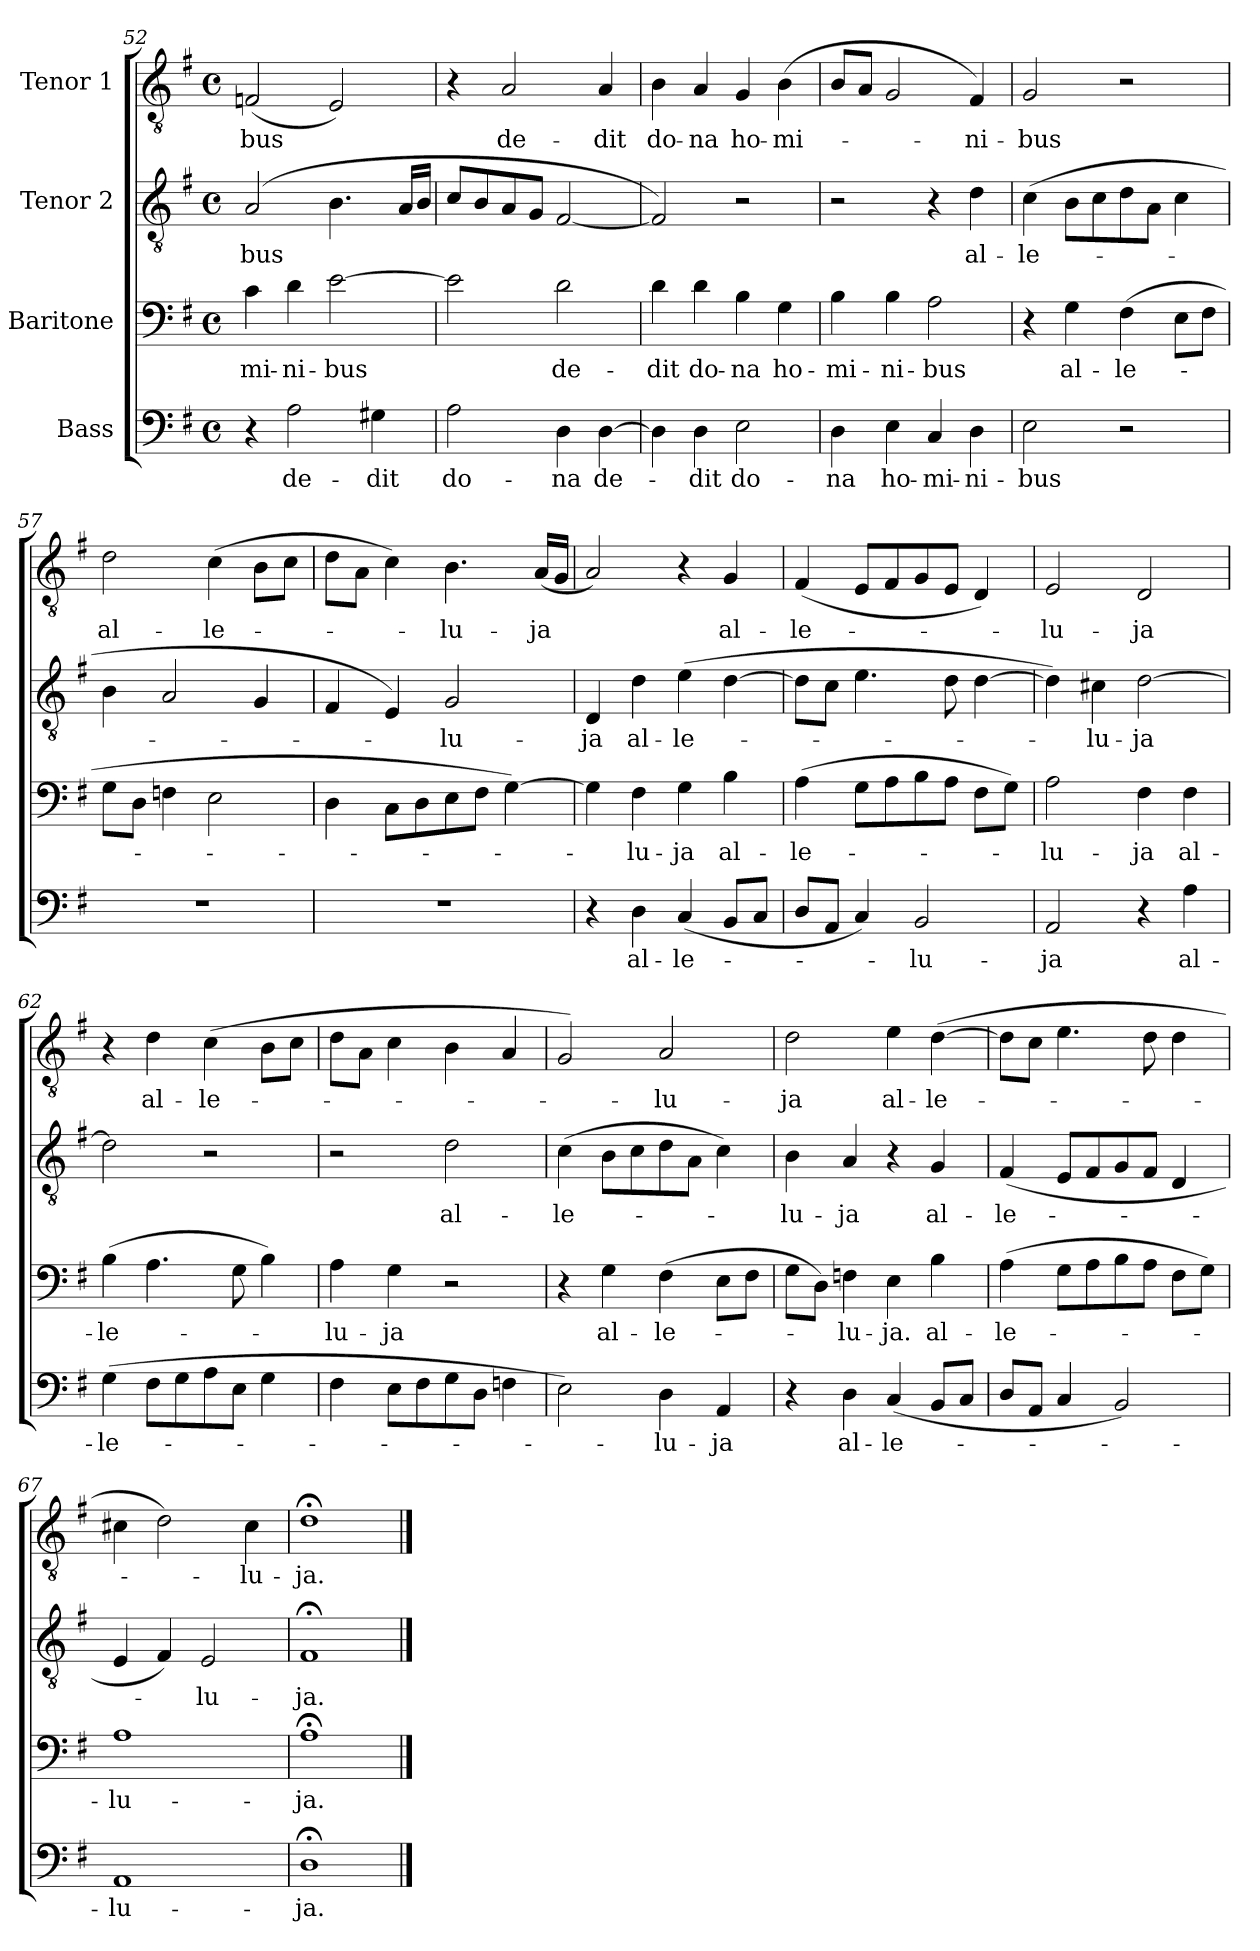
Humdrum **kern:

**kern	**text	**kern	**text	**kern	**text	**kern	**text
*part4	*part4	*part3	*part3	*part2	*part2	*part1	*part1
*staff4	*staff4	*staff3	*staff3	*staff2	*staff2	*staff1	*staff1
*I"Bass	*	*I"Baritone	*	*I"Tenor 2	*	*I"Tenor 1	*
*clefF4	*	*clefF4	*	*clefGv2	*	*clefGv2	*
*k[f#]	*	*k[f#]	*	*k[f#]	*	*k[f#]	*
*G:	*	*G:	*	*G:	*	*G:	*
*M4/4	*	*M4/4	*	*M4/4	*	*M4/4	*
*met(c)	*	*met(c)	*	*met(c)	*	*met(c)	*
=52	=52	=52	=52	=52	=52	=52	=52
4r	.	4c\	-mi-	(2A/	-bus	(2Fn/	-bus
2A\	de-	4d\	-ni-	.	.	.	.
.	.	[2e\	-bus	4.B\	.	2E/)	.
4G#X\	-dit	.	.	.	.	.	.
.	.	.	.	16A/LL	.	.	.
.	.	.	.	16B/JJ	.	.	.
!!LO:LB:g=z
=53	=53	=53	=53	=53	=53	=53	=53
2A\	do-	2e\]	.	8c/L	.	4r	.
.	.	.	.	8B/	.	.	.
.	.	.	.	8A/	.	2A/	de-
.	.	.	.	8G/J	.	.	.
4D\	-na	2d\	de-	[2F#/	.	.	.
[4D\	de-	.	.	.	.	4A/	-dit
=54	=54	=54	=54	=54	=54	=54	=54
4D\]	.	4d\	-dit	2F#/])	.	4B\	do-
4D\	-dit	4d\	do-	.	.	4A/	-na
2E\	do-	4B\	-na	2r	.	4G/	ho-
.	.	4G\	ho-	.	.	(4B\	-mi-
=55	=55	=55	=55	=55	=55	=55	=55
4D\	-na	4B\	-mi-	2r	.	8B/L	.
.	.	.	.	.	.	8A/J	.
4E\	ho-	4B\	-ni-	.	.	2G/	.
4C/	-mi-	2A\	-bus	4r	.	.	.
4D\	-ni-	.	.	4d\	al-	4F#/)	-ni-
=56	=56	=56	=56	=56	=56	=56	=56
2E\	-bus	4r	.	(4c\	-le-	2G/	-bus
.	.	4G\	al-	8B\L	.	.	.
.	.	.	.	8c\	.	.	.
2r	.	(4F#\	-le-	8d\	.	2r	.
.	.	.	.	8A\J	.	.	.
.	.	8E\L	.	4c\	.	.	.
.	.	8F#\J	.	.	.	.	.
!!LO:PB:g=z
=57	=57	=57	=57	=57	=57	=57	=57
1r	.	8G\L	.	4B\	.	2d\	al-
.	.	8D\J	.	.	.	.	.
.	.	4Fn\	.	2A/	.	.	.
.	.	2E\	.	.	.	(4c\	-le-
.	.	.	.	4G/	.	8B\L	.
.	.	.	.	.	.	8c\J	.
=58	=58	=58	=58	=58	=58	=58	=58
1r	.	4D\	.	4F#/	.	8d\L	.
.	.	.	.	.	.	8A\J	.
.	.	8C\L	.	4E/)	.	4c\)	.
.	.	8D\	.	.	.	.	.
.	.	8E\	.	2G/	-lu-	4.B\	-lu-
.	.	8F#\J	.	.	.	.	.
.	.	[4G\)	.	.	.	.	.
.	.	.	.	.	.	(16A/LL	-ja
.	.	.	.	.	.	16G/JJ	.
=59	=59	=59	=59	=59	=59	=59	=59
4r	.	4G\]	.	4D/	-ja	2A/)	.
4D\	al-	4F#\	-lu-	4d\	al-	.	.
(4C/	-le-	4G\	-ja	(4e\	-le-	4r	.
8BB/L	.	4B\	al-	[4d\	.	4G/	al-
8C/J	.	.	.	.	.	.	.
=60	=60	=60	=60	=60	=60	=60	=60
8D/L	.	(4A\	-le-	8d\L]	.	(4F#/	-le-
8AA/J	.	.	.	8c\J	.	.	.
4C/)	.	8G\L	.	4.e\	.	8E/L	.
.	.	8A\	.	.	.	8F#/	.
2BB/	-lu-	8B\	.	.	.	8G/	.
.	.	8A\J	.	8d\	.	8E/J	.
.	.	8F#\L	.	[4d\	.	4D/)	.
.	.	8G\J)	.	.	.	.	.
!!LO:LB:g=z
=61	=61	=61	=61	=61	=61	=61	=61
2AA/	-ja	2A\	-lu-	4d\])	.	2E/	-lu-
.	.	.	.	4c#X\	-lu-	.	.
4r	.	4F#\	-ja	[2d\	-ja	2D/	-ja
4A\	al-	4F#\	al-	.	.	.	.
=62	=62	=62	=62	=62	=62	=62	=62
(4G\	-le-	(4B\	-le-	2d\]	.	4r	.
8F#\L	.	4.A\	.	.	.	4d\	al-
8G\	.	.	.	.	.	.	.
8A\	.	.	.	2r	.	(4c\	-le-
8E\J	.	8G\	.	.	.	.	.
4G\	.	4B\)	.	.	.	8B\L	.
.	.	.	.	.	.	8c\J	.
=63	=63	=63	=63	=63	=63	=63	=63
4F#\	.	4A\	-lu-	2r	.	8d\L	.
.	.	.	.	.	.	8A\J	.
8E\L	.	4G\	-ja	.	.	4c\	.
8F#\	.	.	.	.	.	.	.
8G\	.	2r	.	2d\	al-	4B\	.
8D\J	.	.	.	.	.	.	.
4Fn\	.	.	.	.	.	4A/	.
=64	=64	=64	=64	=64	=64	=64	=64
2E\)	.	4r	.	(4c\	-le-	2G/)	.
.	.	4G\	al-	8B\L	.	.	.
.	.	.	.	8c\	.	.	.
4D\	-lu-	(4F#\	-le-	8d\	.	2A/	-lu-
.	.	.	.	8A\J	.	.	.
4AA/	-ja	8E\L	.	4c\)	.	.	.
.	.	8F#\J	.	.	.	.	.
!!LO:LB:g=z
=65	=65	=65	=65	=65	=65	=65	=65
4r	.	8G\L	.	4B\	-lu-	2d\	-ja
.	.	8D\J)	.	.	.	.	.
4D\	al-	4Fn\	-lu-	4A/	-ja	.	.
(4C/	-le-	4E\	-ja.	4r	.	4e\	al-
8BB/L	.	4B\	al-	4G/	al-	([4d\	-le-
8C/J	.	.	.	.	.	.	.
=66	=66	=66	=66	=66	=66	=66	=66
8D/L	.	(4A\	-le-	(4F#/	-le-	8d\L]	.
8AA/J	.	.	.	.	.	8c\J	.
4C/	.	8G\L	.	8E/L	.	4.e\	.
.	.	8A\	.	8F#/	.	.	.
2BB/)	.	8B\	.	8G/	.	.	.
.	.	8A\J	.	8F#/J	.	8d\	.
.	.	8F#\L	.	4D/	.	4d\	.
.	.	8G\J)	.	.	.	.	.
=67	=67	=67	=67	=67	=67	=67	=67
1AA	-lu-	1A	-lu-	4E/	.	4c#X\	.
.	.	.	.	4F#/)	.	2d\)	.
.	.	.	.	2E/	-lu-	.	.
.	.	.	.	.	.	4c#\	-lu-
=68	=68	=68	=68	=68	=68	=68	=68
1D;<	-ja.	1A;<	-ja.	1F#;<	-ja.	1d;<	-ja.
==	==	==	==	==	==	==	==
*-	*-	*-	*-	*-	*-	*-	*-
